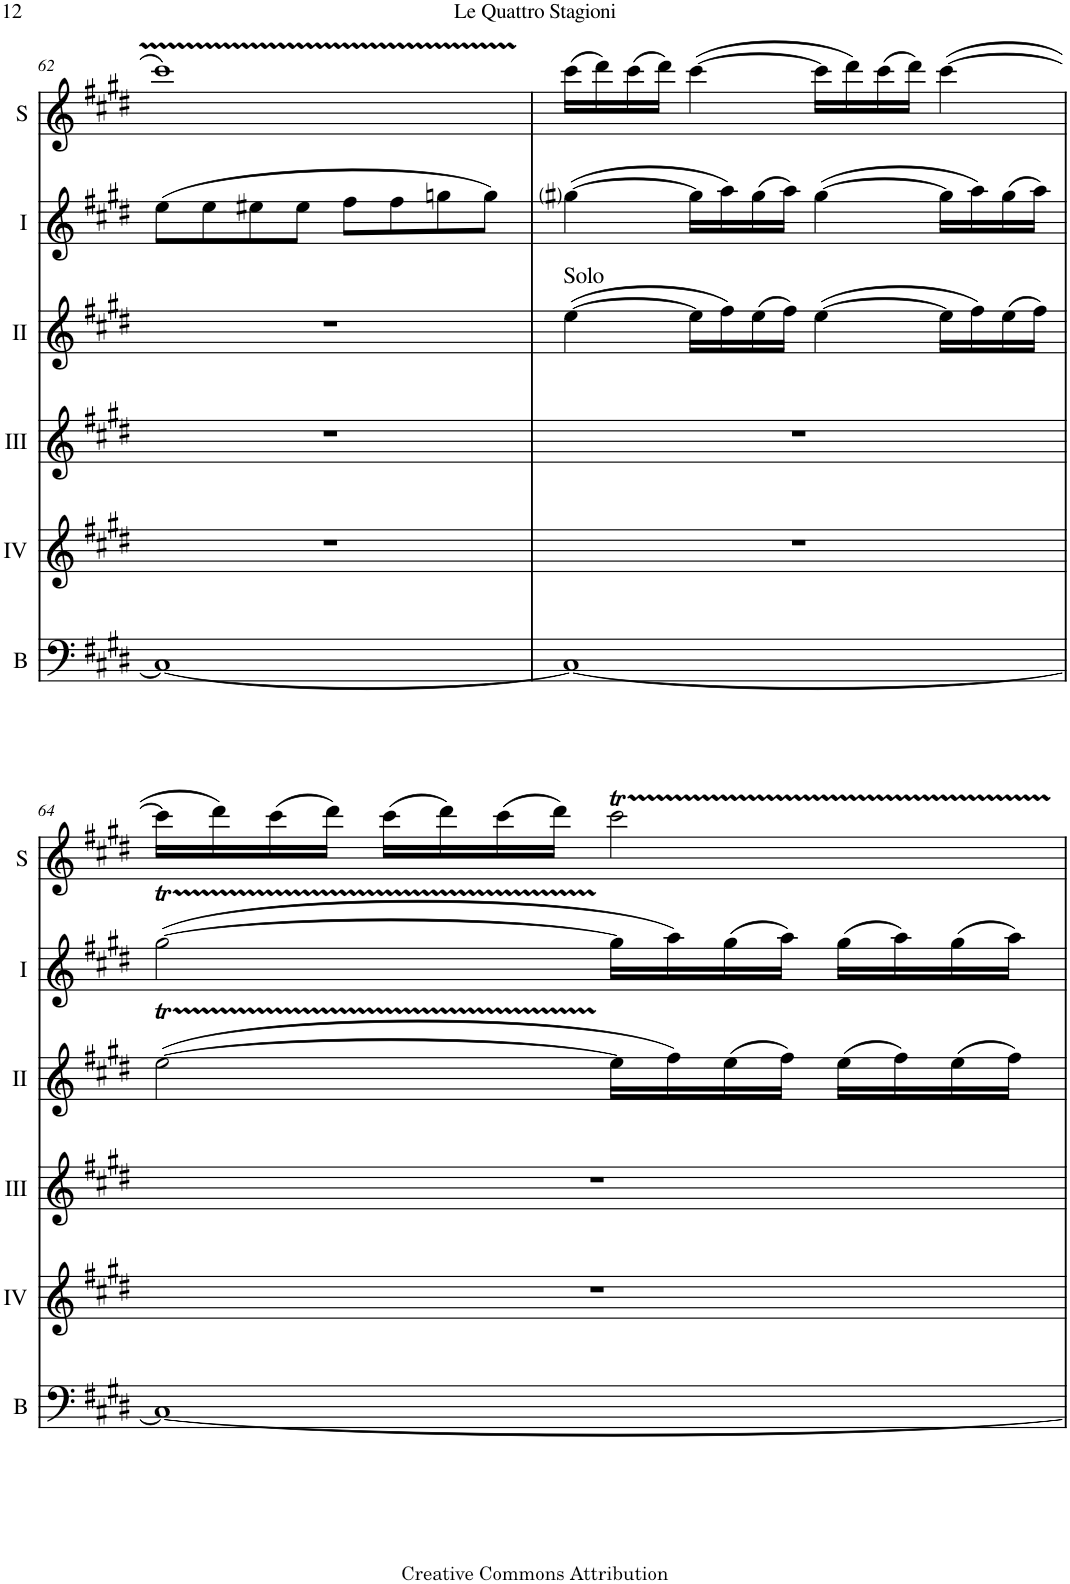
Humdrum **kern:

**kern	**kern	**kern	**kern	**kern	**kern
*part6	*part5	*part4	*part3	*part2	*part1
*staff6	*staff5	*staff4	*staff3	*staff2	*staff1
*I"Bass	*I"Acc. 4	*I"Acc. 3	*I"Acc. 2	*I"Acc. 1	*I"Solo
*I'B	*	*	*	*	*I'S
!!LO:PB:g=z
*clefF4	*clefG2	*clefG2	*clefG2	*clefG2	*clefG2
*Trd7c12	*	*Trd7c12	*	*	*
*k[f#c#g#d#]	*k[f#c#g#d#]	*k[f#c#g#d#]	*k[f#c#g#d#]	*k[f#c#g#d#]	*k[f#c#g#d#]
*M4/4	*M4/4	*M4/4	*M4/4	*M4/4	*M4/4
*met(c)	*met(c)	*met(c)	*met(c)	*met(c)	*met(c)
=62	=62	=62	=62	=62	=62
1C#_	1r	1r	1r	(8ee\L	1ccc#
.	.	.	.	8ee\	.
.	.	.	.	8ee#X\	.
.	.	.	.	8ee#\J	.
.	.	.	.	8ff#\L	.
.	.	.	.	8ff#\	.
.	.	.	.	8ggn\	.
.	.	.	.	8gg\J)	.
=63	=63	=63	=63	=63	=63
!	!	!	!LO:TX:a:t=Solo	!	!
1C#_	1r	1r	([4ee\	([4gg#i\	(16ccc#\LL
.	.	.	.	.	16ddd#\)
.	.	.	.	.	(16ccc#\
.	.	.	.	.	16ddd#\JJ)
.	.	.	16ee\LL]	16gg#\LL]	([4ccc#\
.	.	.	16ff#\)	16aa\)	.
.	.	.	(16ee\	(16gg#\	.
.	.	.	16ff#\JJ)	16aa\JJ)	.
.	.	.	([4ee\	([4gg#\	16ccc#\LL]
.	.	.	.	.	16ddd#\)
.	.	.	.	.	(16ccc#\
.	.	.	.	.	16ddd#\JJ)
.	.	.	16ee\LL]	16gg#\LL]	([4ccc#\
.	.	.	16ff#\)	16aa\)	.
.	.	.	(16ee\	(16gg#\	.
.	.	.	16ff#\JJ)	16aa\JJ)	.
!!LO:LB:g=z
=64	=64	=64	=64	=64	=64
1C#_	1r	1r	([2eeT\	([2gg#t\	16ccc#\LL]
.	.	.	.	.	16ddd#\)
.	.	.	.	.	(16ccc#\
.	.	.	.	.	16ddd#\JJ)
.	.	.	.	.	(16ccc#\LL
.	.	.	.	.	16ddd#\)
.	.	.	.	.	(16ccc#\
.	.	.	.	.	16ddd#\JJ)
.	.	.	16ee\LL]	16gg#\LL]	2ccc#T\
.	.	.	16ff#\)	16aa\)	.
.	.	.	(16ee\	(16gg#\	.
.	.	.	16ff#\JJ)	16aa\JJ)	.
.	.	.	(16ee\LL	(16gg#\LL	.
.	.	.	16ff#\)	16aa\)	.
.	.	.	(16ee\	(16gg#\	.
.	.	.	16ff#\JJ)	16aa\JJ)	.
=	=	=	=	=	=
*-	*-	*-	*-	*-	*-
